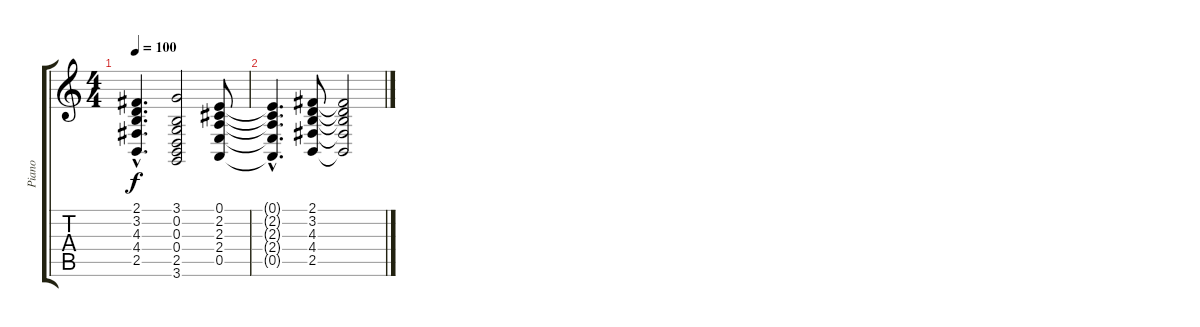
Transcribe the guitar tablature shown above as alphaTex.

\track ("Piano" "Piano") {instrument acousticgrandpiano}
\staff {score tabs}
\tuning (E4 B3 G3 D3 A2 E2) {hide}
\ts (4 4)
\tempo 100
\clef g2
\ks c
(2.1{hac} 3.2{hac} 4.3{hac} 4.4{hac} 2.5{hac}).4{d dy f} (3.1 0.2 0.3 0.4 2.5 3.6).2 (0.1 2.2 2.3 2.4 0.5).8 |
(0.1{hac t} 2.2{hac t} 2.3{hac t} 2.4{hac t} 0.5{hac t}).4{d} (2.1 3.2 4.3 4.4 2.5).8 (2.1{t} 3.2{t} 4.3{t} 4.4{t} 2.5{t}).2
